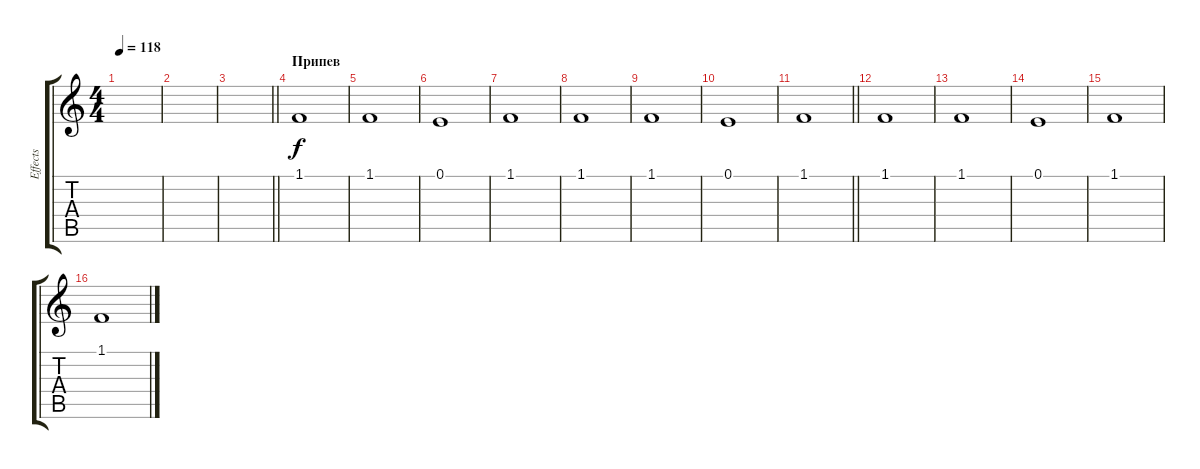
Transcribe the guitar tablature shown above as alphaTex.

\track ("Effects" "Effects") {instrument pad4choir}
\staff {score tabs}
\tuning (E4 B3 G3 D3 A2 E2) {hide}
\ts (4 4)
\tempo 118
\clef g2
\ks c
|
|
\barLineRight lightlight
|
\section ("" "Припев")
1.1.1 |
1.1.1 |
0.1.1 |
1.1.1 |
1.1.1 |
1.1.1 |
0.1.1 |
\barLineRight lightlight
1.1.1 |
\section ("" "")
1.1.1 |
1.1.1 |
0.1.1 |
1.1.1 |
1.1.1
